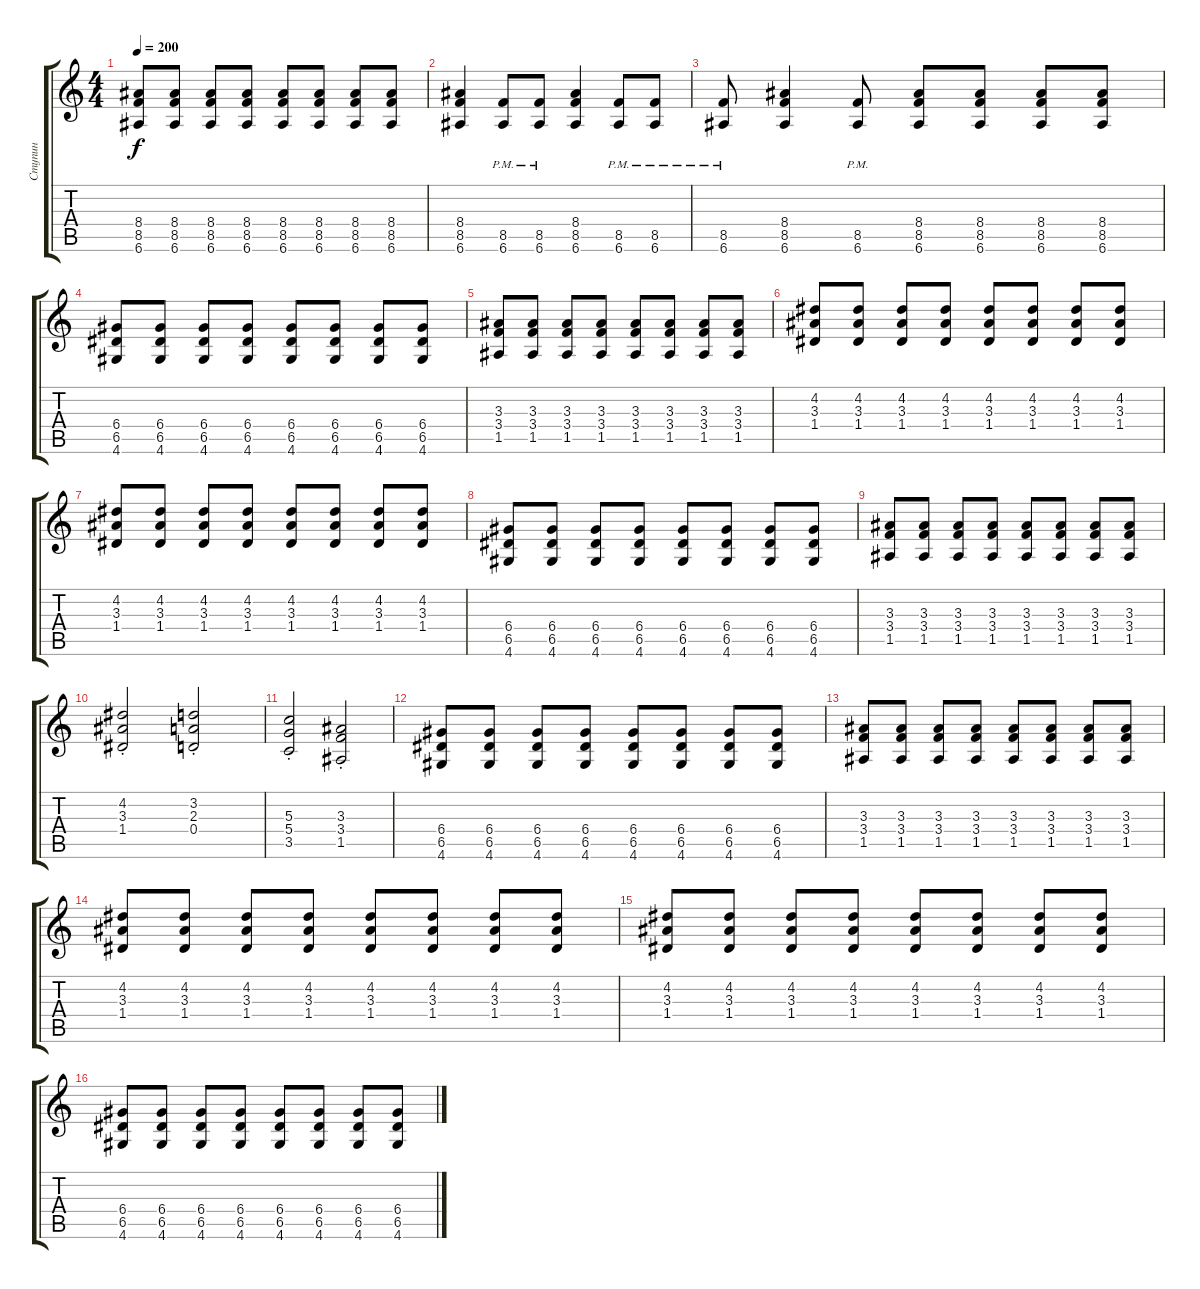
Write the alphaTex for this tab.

\track ("Ступин" "Ступин") {instrument distortionguitar}
\staff {score tabs}
\tuning (E4 B3 G3 D3 A2 E2) {hide}
\ts (4 4)
\tempo 200
\clef g2
\ks c
(8.4 8.5 6.6).8{dy f} (8.4 8.5 6.6).8 (8.4 8.5 6.6).8 (8.4 8.5 6.6).8 (8.4 8.5 6.6).8 (8.4 8.5 6.6).8 (8.4 8.5 6.6).8 (8.4 8.5 6.6).8 |
(8.4 8.5 6.6).4 (8.5{pm} 6.6{pm}).8 (8.5{pm} 6.6{pm}).8 (8.4 8.5 6.6).4 (8.5{pm} 6.6{pm}).8 (8.5{pm} 6.6{pm}).8 |
(8.5{pm} 6.6{pm}).8 (8.4 8.5 6.6).4 (8.5{pm} 6.6{pm}).8 (8.4 8.5 6.6).8 (8.4 8.5 6.6).8 (8.4 8.5 6.6).8 (8.4 8.5 6.6).8 |
(6.4 6.5 4.6).8 (6.4 6.5 4.6).8 (6.4 6.5 4.6).8 (6.4 6.5 4.6).8 (6.4 6.5 4.6).8 (6.4 6.5 4.6).8 (6.4 6.5 4.6).8 (6.4 6.5 4.6).8 |
(3.3 3.4 1.5).8 (3.3 3.4 1.5).8 (3.3 3.4 1.5).8 (3.3 3.4 1.5).8 (3.3 3.4 1.5).8 (3.3 3.4 1.5).8 (3.3 3.4 1.5).8 (3.3 3.4 1.5).8 |
(4.2 3.3 1.4).8 (4.2 3.3 1.4).8 (4.2 3.3 1.4).8 (4.2 3.3 1.4).8 (4.2 3.3 1.4).8 (4.2 3.3 1.4).8 (4.2 3.3 1.4).8 (4.2 3.3 1.4).8 |
(4.2 3.3 1.4).8 (4.2 3.3 1.4).8 (4.2 3.3 1.4).8 (4.2 3.3 1.4).8 (4.2 3.3 1.4).8 (4.2 3.3 1.4).8 (4.2 3.3 1.4).8 (4.2 3.3 1.4).8 |
(6.4 6.5 4.6).8 (6.4 6.5 4.6).8 (6.4 6.5 4.6).8 (6.4 6.5 4.6).8 (6.4 6.5 4.6).8 (6.4 6.5 4.6).8 (6.4 6.5 4.6).8 (6.4 6.5 4.6).8 |
(3.3 3.4 1.5).8 (3.3 3.4 1.5).8 (3.3 3.4 1.5).8 (3.3 3.4 1.5).8 (3.3 3.4 1.5).8 (3.3 3.4 1.5).8 (3.3 3.4 1.5).8 (3.3 3.4 1.5).8 |
(4.2{st} 3.3{st} 1.4{st}).2 (3.2{st} 2.3{st} 0.4{st}).2 |
(5.3{st} 5.4{st} 3.5{st}).2 (3.3{st} 3.4{st} 1.5{st}).2 |
(6.4 6.5 4.6).8 (6.4 6.5 4.6).8 (6.4 6.5 4.6).8 (6.4 6.5 4.6).8 (6.4 6.5 4.6).8 (6.4 6.5 4.6).8 (6.4 6.5 4.6).8 (6.4 6.5 4.6).8 |
(3.3 3.4 1.5).8 (3.3 3.4 1.5).8 (3.3 3.4 1.5).8 (3.3 3.4 1.5).8 (3.3 3.4 1.5).8 (3.3 3.4 1.5).8 (3.3 3.4 1.5).8 (3.3 3.4 1.5).8 |
(4.2 3.3 1.4).8 (4.2 3.3 1.4).8 (4.2 3.3 1.4).8 (4.2 3.3 1.4).8 (4.2 3.3 1.4).8 (4.2 3.3 1.4).8 (4.2 3.3 1.4).8 (4.2 3.3 1.4).8 |
(4.2 3.3 1.4).8 (4.2 3.3 1.4).8 (4.2 3.3 1.4).8 (4.2 3.3 1.4).8 (4.2 3.3 1.4).8 (4.2 3.3 1.4).8 (4.2 3.3 1.4).8 (4.2 3.3 1.4).8 |
(6.4 6.5 4.6).8 (6.4 6.5 4.6).8 (6.4 6.5 4.6).8 (6.4 6.5 4.6).8 (6.4 6.5 4.6).8 (6.4 6.5 4.6).8 (6.4 6.5 4.6).8 (6.4 6.5 4.6).8
